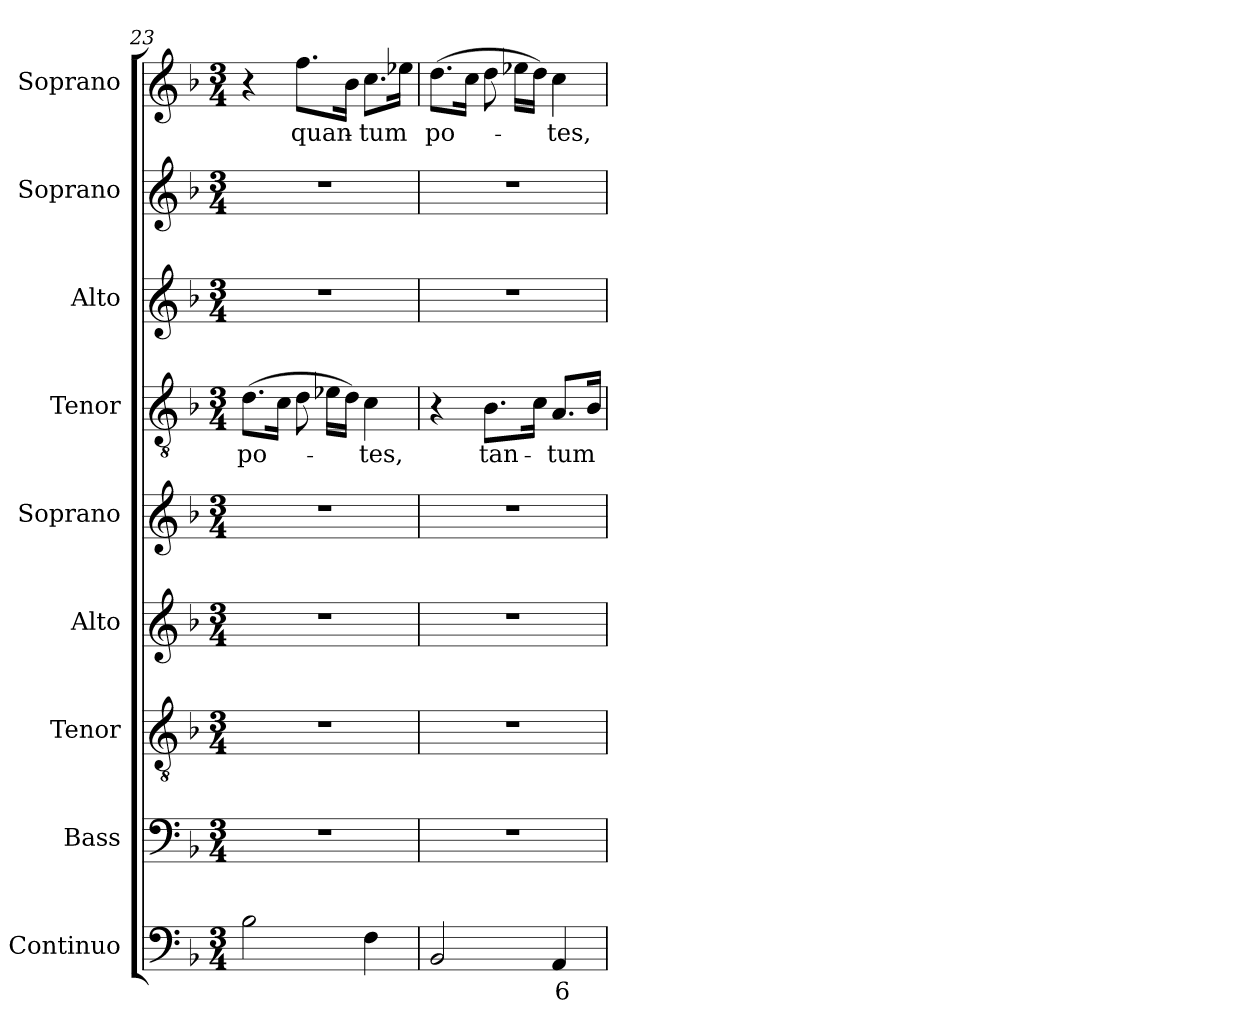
**kern	**text	**kern	**kern	**kern	**kern	**kern	**text	**kern	**kern	**kern	**text
*part9	*part9	*part8	*part7	*part6	*part5	*part4	*part4	*part3	*part2	*part1	*part1
*staff9	*staff9	*staff8	*staff7	*staff6	*staff5	*staff4	*staff4	*staff3	*staff2	*staff1	*staff1
*I"Continuo	*	*I"Bass	*I"Tenor	*I"Alto	*I"Soprano	*I"Tenor	*	*I"Alto	*I"Soprano	*I"Soprano	*
*I'Cont.	*	*I'B.	*I'T.	*I'A.	*I'S.	*I'T.	*	*I'A.	*I'S.	*I'S.	*
*clefF4	*	*clefF4	*clefGv2	*clefG2	*clefG2	*clefGv2	*	*clefG2	*clefG2	*clefG2	*
*	*	*	*ITrd7c12	*	*	*ITrd7c12	*	*	*	*	*
*k[b-]	*	*k[b-]	*k[b-]	*k[b-]	*k[b-]	*k[b-]	*	*k[b-]	*k[b-]	*k[b-]	*
*F:	*	*F:	*F:	*F:	*F:	*F:	*	*F:	*F:	*F:	*
*M3/4	*	*M3/4	*M3/4	*M3/4	*M3/4	*M3/4	*	*M3/4	*M3/4	*M3/4	*
=23	=23	=23	=23	=23	=23	=23	=23	=23	=23	=23	=23
!	!	!LO:N:vis=1	!LO:N:vis=1	!LO:N:vis=1	!LO:N:vis=1	!	!	!	!	!	!
!	!	!	!	!	!	!	!LO:LY:b:color=#000000	!LO:N:vis=1	!LO:N:vis=1	!	!
2B-i\	.	2.r	2.r	2.r	2.r	(8.Di\L	po-	2.r	2.r	4r	.
.	.	.	.	.	.	16Ci\Jk	.	.	.	.	.
!	!	!	!	!	!	!	!	!	!	!	!LO:LY:b:color=#000000
.	.	.	.	.	.	8Di\	.	.	.	8.ffi\L	quan-
.	.	.	.	.	.	16E-Xi\LL	.	.	.	.	.
.	.	.	.	.	.	16Di\JJ)	.	.	.	16b-i\Jk	.
!	!	!	!	!	!	!	!LO:LY:b:color=#000000	!	!	!	!
!	!	!	!	!	!	!	!	!	!	!	!LO:LY:b:color=#000000
4Fi\	.	.	.	.	.	4Ci\	-tes,	.	.	8.cci\L	-tum
.	.	.	.	.	.	.	.	.	.	16ee-Xi\Jk	.
=24	=24	=24	=24	=24	=24	=24	=24	=24	=24	=24	=24
!	!	!LO:N:vis=1	!LO:N:vis=1	!LO:N:vis=1	!LO:N:vis=1	!	!	!LO:N:vis=1	!LO:N:vis=1	!	!
!	!	!	!	!	!	!	!	!	!	!	!LO:LY:b:color=#000000
2BB-i/	.	2.r	2.r	2.r	2.r	4r	.	2.r	2.r	(8.ddi\L	po-
.	.	.	.	.	.	.	.	.	.	16cci\Jk	.
!	!	!	!	!	!	!	!LO:LY:b:color=#000000	!	!	!	!
.	.	.	.	.	.	8.BB-i\L	tan-	.	.	8ddi\	.
.	.	.	.	.	.	.	.	.	.	16ee-Xi\LL	.
.	.	.	.	.	.	16Ci\Jk	.	.	.	16ddi\JJ)	.
!	!LO:LY:b:color=#000000	!	!	!	!	!	!	!	!	!	!
!	!	!	!	!	!	!	!LO:LY:b:color=#000000	!	!	!	!
!	!	!	!	!	!	!	!	!	!	!	!LO:LY:b:color=#000000
4AAi/	6	.	.	.	.	8.AAi/L	-tum	.	.	4cci\	-tes,
.	.	.	.	.	.	16BB-i/Jk	.	.	.	.	.
=	=	=	=	=	=	=	=	=	=	=	=
*-	*-	*-	*-	*-	*-	*-	*-	*-	*-	*-	*-
